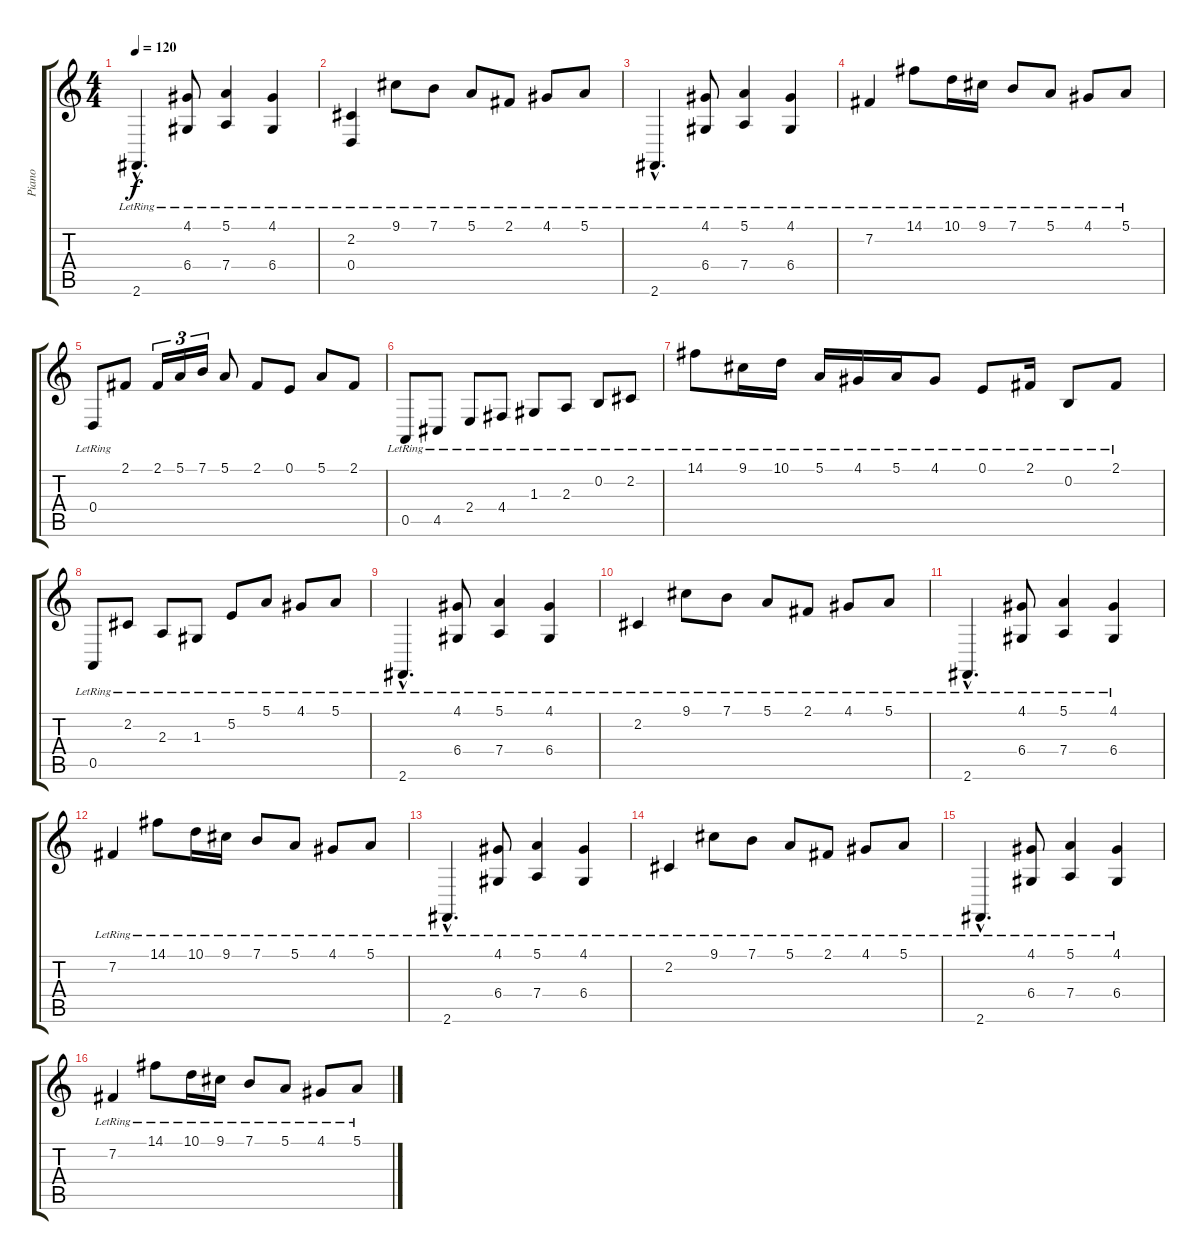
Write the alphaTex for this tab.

\track ("Piano" "Piano") {instrument acousticgrandpiano}
\staff {score tabs}
\tuning (E4 B3 G3 D3 A2 E2) {hide}
\ts (4 4)
\tempo 120
\clef g2
\ks c
2.6{hac lr}.4{d dy f} (4.1{lr} 6.4{lr}).8 (5.1{lr} 7.4{lr}).4 (4.1{lr} 6.4{lr}).4 |
(2.2{lr} 0.4{lr}).4 9.1{lr}.8 7.1{lr}.8 5.1{lr}.8 2.1{lr}.8 4.1{lr}.8 5.1{lr}.8 |
2.6{hac lr}.4{d} (4.1{lr} 6.4{lr}).8 (5.1{lr} 7.4{lr}).4 (4.1{lr} 6.4{lr}).4 |
7.2{lr}.4 14.1{lr}.8 10.1{lr}.16 9.1{lr}.16 7.1{lr}.8 5.1{lr}.8 4.1{lr}.8 5.1{lr}.8 |
0.4{lr}.8 2.1.8 2.1.16{tu (3 2)} 5.1.16{tu (3 2)} 7.1.16{tu (3 2)} 5.1.8 2.1.8 0.1.8 5.1.8 2.1.8 |
0.5{lr}.8 4.5{lr}.8 2.4{lr}.8 4.4{lr}.8 1.3{lr}.8 2.3{lr}.8 0.2{lr}.8 2.2{lr}.8 |
14.1{lr}.8 9.1{lr}.16 10.1{lr}.16 5.1{lr}.16 4.1{lr}.16 5.1{lr}.16 4.1{lr}.8 0.1{lr}.8 2.1{lr}.16 0.2{lr}.8 2.1{lr}.8 |
0.5{lr}.8 2.2{lr}.8 2.3{lr}.8 1.3{lr}.8 5.2{lr}.8 5.1{lr}.8 4.1{lr}.8 5.1{lr}.8 |
2.6{hac lr}.4{d} (4.1{lr} 6.4{lr}).8 (5.1{lr} 7.4{lr}).4 (4.1{lr} 6.4{lr}).4 |
2.2{lr}.4 9.1{lr}.8 7.1{lr}.8 5.1{lr}.8 2.1{lr}.8 4.1{lr}.8 5.1{lr}.8 |
2.6{hac lr}.4{d} (4.1{lr} 6.4{lr}).8 (5.1{lr} 7.4{lr}).4 (4.1{lr} 6.4{lr}).4 |
7.2{lr}.4 14.1{lr}.8 10.1{lr}.16 9.1{lr}.16 7.1{lr}.8 5.1{lr}.8 4.1{lr}.8 5.1{lr}.8 |
2.6{hac lr}.4{d} (4.1{lr} 6.4{lr}).8 (5.1{lr} 7.4{lr}).4 (4.1{lr} 6.4{lr}).4 |
2.2{lr}.4 9.1{lr}.8 7.1{lr}.8 5.1{lr}.8 2.1{lr}.8 4.1{lr}.8 5.1{lr}.8 |
2.6{hac lr}.4{d} (4.1{lr} 6.4{lr}).8 (5.1{lr} 7.4{lr}).4 (4.1{lr} 6.4{lr}).4 |
7.2{lr}.4 14.1{lr}.8 10.1{lr}.16 9.1{lr}.16 7.1{lr}.8 5.1{lr}.8 4.1{lr}.8 5.1{lr}.8
